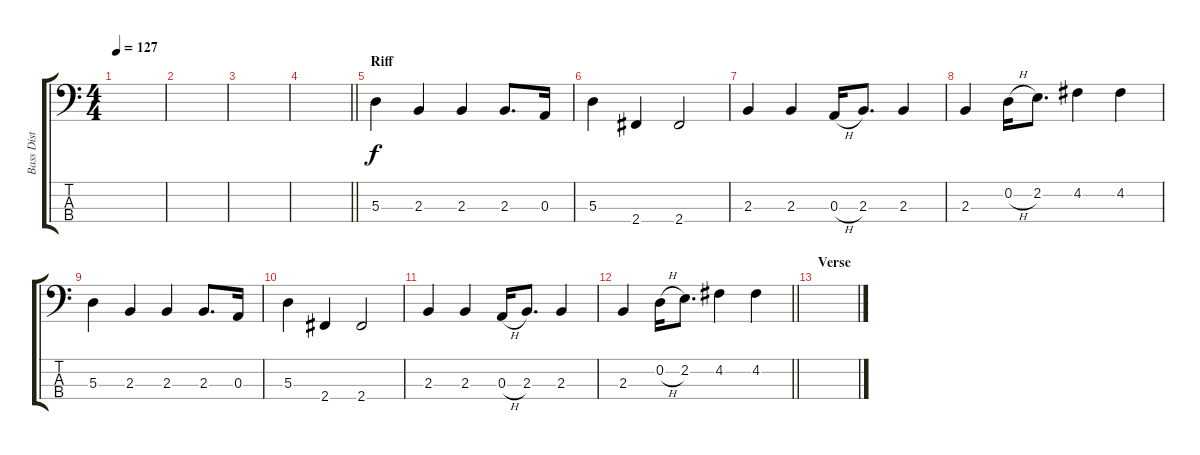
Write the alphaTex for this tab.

\track ("Bass Dist" "Bass Dist") {instrument distortionguitar}
\staff {score tabs}
\tuning (G2 D2 A1 E1) {hide}
\ts (4 4)
\tempo 127
\clef f4
\ks c
|
|
|
\barLineRight lightlight
|
\section ("" "Riff")
5.3.4 2.3.4 2.3.4 2.3.8{d} 0.3.16 |
5.3.4 2.4.4 2.4.2 |
2.3.4 2.3.4 0.3{h}.16 2.3.8{d} 2.3.4 |
2.3.4 0.2{h}.16 2.2.8{d} 4.2.4 4.2.4 |
5.3.4 2.3.4 2.3.4 2.3.8{d} 0.3.16 |
5.3.4 2.4.4 2.4.2 |
2.3.4 2.3.4 0.3{h}.16 2.3.8{d} 2.3.4 |
\barLineRight lightlight
2.3.4 0.2{h}.16 2.2.8{d} 4.2.4 4.2.4 |
\section ("" "Verse")
